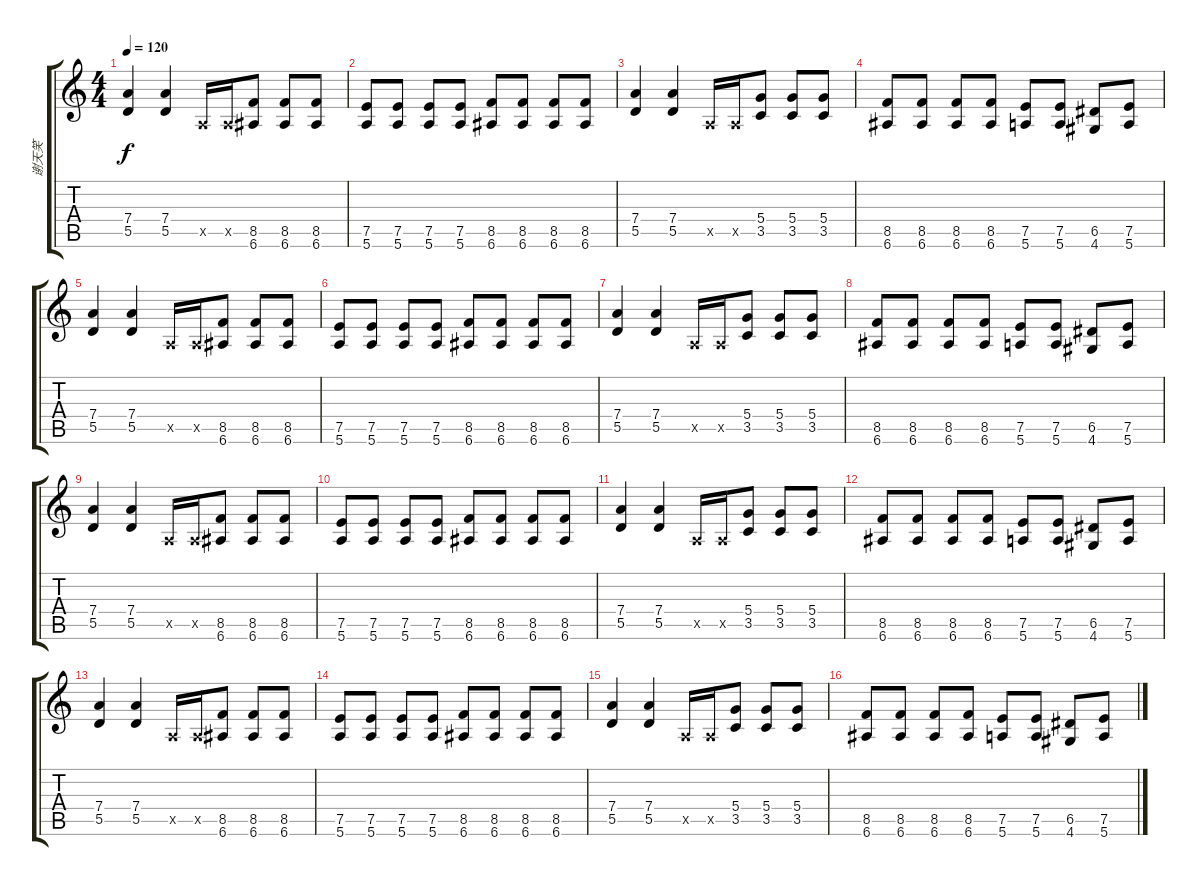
\track ("谢天笑" "谢天笑") {instrument overdrivenguitar}
\staff {score tabs}
\tuning (E4 B3 G3 D3 A2 E2) {hide}
\ts (4 4)
\tempo 120
\clef g2
\ks c
(7.4 5.5).4{dy f} (7.4 5.5).4 0.5{x}.16 0.5{x}.16 (8.5 6.6).8 (8.5 6.6).8 (8.5 6.6).8 |
(7.5 5.6).8 (7.5 5.6).8 (7.5 5.6).8 (7.5 5.6).8 (8.5 6.6).8 (8.5 6.6).8 (8.5 6.6).8 (8.5 6.6).8 |
(7.4 5.5).4 (7.4 5.5).4 0.5{x}.16 0.5{x}.16 (5.4 3.5).8 (5.4 3.5).8 (5.4 3.5).8 |
(8.5 6.6).8 (8.5 6.6).8 (8.5 6.6).8 (8.5 6.6).8 (7.5 5.6).8 (7.5 5.6).8 (6.5 4.6).8 (7.5 5.6).8 |
(7.4 5.5).4 (7.4 5.5).4 0.5{x}.16 0.5{x}.16 (8.5 6.6).8 (8.5 6.6).8 (8.5 6.6).8 |
(7.5 5.6).8 (7.5 5.6).8 (7.5 5.6).8 (7.5 5.6).8 (8.5 6.6).8 (8.5 6.6).8 (8.5 6.6).8 (8.5 6.6).8 |
(7.4 5.5).4 (7.4 5.5).4 0.5{x}.16 0.5{x}.16 (5.4 3.5).8 (5.4 3.5).8 (5.4 3.5).8 |
(8.5 6.6).8 (8.5 6.6).8 (8.5 6.6).8 (8.5 6.6).8 (7.5 5.6).8 (7.5 5.6).8 (6.5 4.6).8 (7.5 5.6).8 |
(7.4 5.5).4 (7.4 5.5).4 0.5{x}.16 0.5{x}.16 (8.5 6.6).8 (8.5 6.6).8 (8.5 6.6).8 |
(7.5 5.6).8 (7.5 5.6).8 (7.5 5.6).8 (7.5 5.6).8 (8.5 6.6).8 (8.5 6.6).8 (8.5 6.6).8 (8.5 6.6).8 |
(7.4 5.5).4 (7.4 5.5).4 0.5{x}.16 0.5{x}.16 (5.4 3.5).8 (5.4 3.5).8 (5.4 3.5).8 |
(8.5 6.6).8 (8.5 6.6).8 (8.5 6.6).8 (8.5 6.6).8 (7.5 5.6).8 (7.5 5.6).8 (6.5 4.6).8 (7.5 5.6).8 |
(7.4 5.5).4 (7.4 5.5).4 0.5{x}.16 0.5{x}.16 (8.5 6.6).8 (8.5 6.6).8 (8.5 6.6).8 |
(7.5 5.6).8 (7.5 5.6).8 (7.5 5.6).8 (7.5 5.6).8 (8.5 6.6).8 (8.5 6.6).8 (8.5 6.6).8 (8.5 6.6).8 |
(7.4 5.5).4 (7.4 5.5).4 0.5{x}.16 0.5{x}.16 (5.4 3.5).8 (5.4 3.5).8 (5.4 3.5).8 |
(8.5 6.6).8 (8.5 6.6).8 (8.5 6.6).8 (8.5 6.6).8 (7.5 5.6).8 (7.5 5.6).8 (6.5 4.6).8 (7.5 5.6).8
